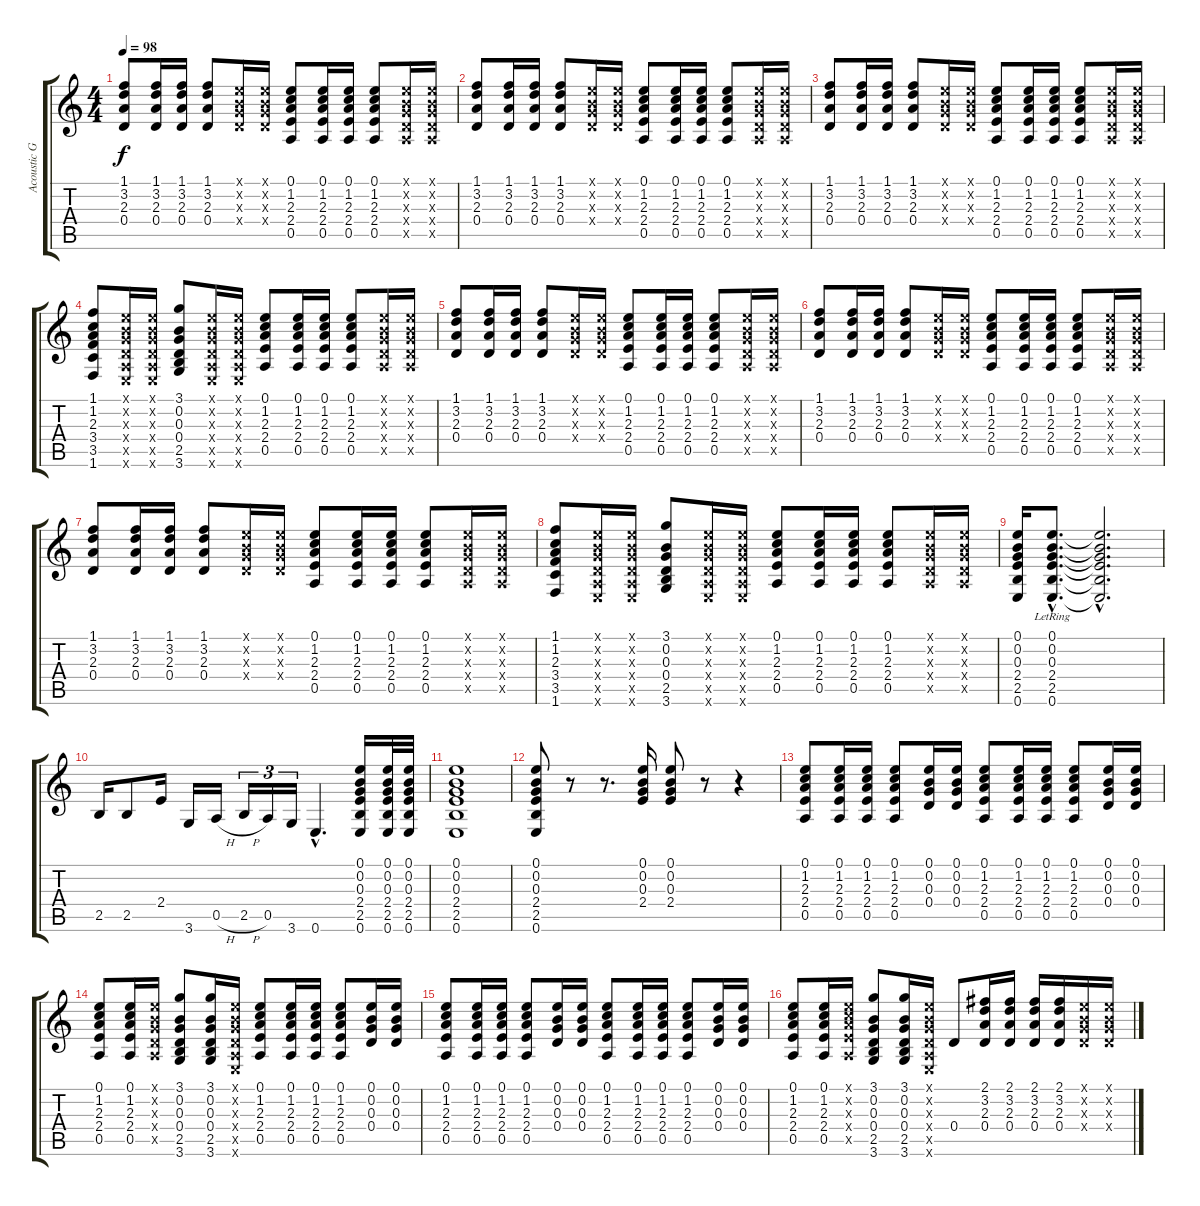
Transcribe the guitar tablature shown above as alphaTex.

\track ("Acoustic Guitar II" "Acoustic G") {instrument acousticguitarnylon}
\staff {score tabs}
\tuning (E4 B3 G3 D3 A2 E2) {hide}
\ts (4 4)
\tempo 98
\clef g2
\ks c
(1.1 3.2 2.3 0.4).8{dy f} (1.1 3.2 2.3 0.4).16 (1.1 3.2 2.3 0.4).16 (1.1 3.2 2.3 0.4).8 (0.1{x} 0.2{x} 0.3{x} 0.4{x}).16 (0.1{x} 0.2{x} 0.3{x} 0.4{x}).16 (0.1 1.2 2.3 2.4 0.5).8 (0.1 1.2 2.3 2.4 0.5).16 (0.1 1.2 2.3 2.4 0.5).16 (0.1 1.2 2.3 2.4 0.5).8 (0.1{x} 0.2{x} 0.3{x} 0.4{x} 0.5{x}).16 (0.1{x} 0.2{x} 0.3{x} 0.4{x} 0.5{x}).16 |
(1.1 3.2 2.3 0.4).8 (1.1 3.2 2.3 0.4).16 (1.1 3.2 2.3 0.4).16 (1.1 3.2 2.3 0.4).8 (0.1{x} 0.2{x} 0.3{x} 0.4{x}).16 (0.1{x} 0.2{x} 0.3{x} 0.4{x}).16 (0.1 1.2 2.3 2.4 0.5).8 (0.1 1.2 2.3 2.4 0.5).16 (0.1 1.2 2.3 2.4 0.5).16 (0.1 1.2 2.3 2.4 0.5).8 (0.1{x} 0.2{x} 0.3{x} 0.4{x} 0.5{x}).16 (0.1{x} 0.2{x} 0.3{x} 0.4{x} 0.5{x}).16 |
(1.1 3.2 2.3 0.4).8 (1.1 3.2 2.3 0.4).16 (1.1 3.2 2.3 0.4).16 (1.1 3.2 2.3 0.4).8 (0.1{x} 0.2{x} 0.3{x} 0.4{x}).16 (0.1{x} 0.2{x} 0.3{x} 0.4{x}).16 (0.1 1.2 2.3 2.4 0.5).8 (0.1 1.2 2.3 2.4 0.5).16 (0.1 1.2 2.3 2.4 0.5).16 (0.1 1.2 2.3 2.4 0.5).8 (0.1{x} 0.2{x} 0.3{x} 0.4{x} 0.5{x}).16 (0.1{x} 0.2{x} 0.3{x} 0.4{x} 0.5{x}).16 |
(1.1 1.2 2.3 3.4 3.5 1.6).8 (0.1{x} 0.2{x} 0.3{x} 0.4{x} 0.5{x} 0.6{x}).16 (0.1{x} 0.2{x} 0.3{x} 0.4{x} 0.5{x} 0.6{x}).16 (3.1 0.2 0.3 0.4 2.5 3.6).8 (0.1{x} 0.2{x} 0.3{x} 0.4{x} 0.5{x} 0.6{x}).16 (0.1{x} 0.2{x} 0.3{x} 0.4{x} 0.5{x} 0.6{x}).16 (0.1 1.2 2.3 2.4 0.5).8 (0.1 1.2 2.3 2.4 0.5).16 (0.1 1.2 2.3 2.4 0.5).16 (0.1 1.2 2.3 2.4 0.5).8 (0.1{x} 0.2{x} 0.3{x} 0.4{x} 0.5{x}).16 (0.1{x} 0.2{x} 0.3{x} 0.4{x} 0.5{x}).16 |
(1.1 3.2 2.3 0.4).8 (1.1 3.2 2.3 0.4).16 (1.1 3.2 2.3 0.4).16 (1.1 3.2 2.3 0.4).8 (0.1{x} 0.2{x} 0.3{x} 0.4{x}).16 (0.1{x} 0.2{x} 0.3{x} 0.4{x}).16 (0.1 1.2 2.3 2.4 0.5).8 (0.1 1.2 2.3 2.4 0.5).16 (0.1 1.2 2.3 2.4 0.5).16 (0.1 1.2 2.3 2.4 0.5).8 (0.1{x} 0.2{x} 0.3{x} 0.4{x} 0.5{x}).16 (0.1{x} 0.2{x} 0.3{x} 0.4{x} 0.5{x}).16 |
(1.1 3.2 2.3 0.4).8 (1.1 3.2 2.3 0.4).16 (1.1 3.2 2.3 0.4).16 (1.1 3.2 2.3 0.4).8 (0.1{x} 0.2{x} 0.3{x} 0.4{x}).16 (0.1{x} 0.2{x} 0.3{x} 0.4{x}).16 (0.1 1.2 2.3 2.4 0.5).8 (0.1 1.2 2.3 2.4 0.5).16 (0.1 1.2 2.3 2.4 0.5).16 (0.1 1.2 2.3 2.4 0.5).8 (0.1{x} 0.2{x} 0.3{x} 0.4{x} 0.5{x}).16 (0.1{x} 0.2{x} 0.3{x} 0.4{x} 0.5{x}).16 |
(1.1 3.2 2.3 0.4).8 (1.1 3.2 2.3 0.4).16 (1.1 3.2 2.3 0.4).16 (1.1 3.2 2.3 0.4).8 (0.1{x} 0.2{x} 0.3{x} 0.4{x}).16 (0.1{x} 0.2{x} 0.3{x} 0.4{x}).16 (0.1 1.2 2.3 2.4 0.5).8 (0.1 1.2 2.3 2.4 0.5).16 (0.1 1.2 2.3 2.4 0.5).16 (0.1 1.2 2.3 2.4 0.5).8 (0.1{x} 0.2{x} 0.3{x} 0.4{x} 0.5{x}).16 (0.1{x} 0.2{x} 0.3{x} 0.4{x} 0.5{x}).16 |
(1.1 1.2 2.3 3.4 3.5 1.6).8 (0.1{x} 0.2{x} 0.3{x} 0.4{x} 0.5{x} 0.6{x}).16 (0.1{x} 0.2{x} 0.3{x} 0.4{x} 0.5{x} 0.6{x}).16 (3.1 0.2 0.3 0.4 2.5 3.6).8 (0.1{x} 0.2{x} 0.3{x} 0.4{x} 0.5{x} 0.6{x}).16 (0.1{x} 0.2{x} 0.3{x} 0.4{x} 0.5{x} 0.6{x}).16 (0.1 1.2 2.3 2.4 0.5).8 (0.1 1.2 2.3 2.4 0.5).16 (0.1 1.2 2.3 2.4 0.5).16 (0.1 1.2 2.3 2.4 0.5).8 (0.1{x} 0.2{x} 0.3{x} 0.4{x} 0.5{x}).16 (0.1{x} 0.2{x} 0.3{x} 0.4{x} 0.5{x}).16 |
(0.1 0.2 0.3 2.4 2.5 0.6).16 (0.1{hac lr} 0.2{hac lr} 0.3{hac lr} 2.4{hac lr} 2.5{hac lr} 0.6{hac lr}).8{d} (0.1{hac t} 0.2{hac t} 0.3{hac t} 2.4{hac t} 2.5{hac t} 0.6{hac t}).2{d} |
2.5.16 2.5.8 2.4.16 3.6.16 0.5{h}.16 2.5{h}.16{tu (3 2)} 0.5.16{tu (3 2)} 3.6.16{tu (3 2)} 0.6{hac}.4{d} (0.1 0.2 0.3 2.4 2.5 0.6).16 (0.1 0.2 0.3 2.4 2.5 0.6).32 (0.1 0.2 0.3 2.4 2.5 0.6).32 |
(0.1 0.2 0.3 2.4 2.5 0.6).1 |
(0.1 0.2 0.3 2.4 2.5 0.6).8 r.8 r.8{d} (0.1 0.2 0.3 2.4).16 (0.1 0.2 0.3 2.4).8 r.8 r.4 |
(0.1 1.2 2.3 2.4 0.5).8 (0.1 1.2 2.3 2.4 0.5).16 (0.1 1.2 2.3 2.4 0.5).16 (0.1 1.2 2.3 2.4 0.5).8 (0.1 0.2 0.3 0.4).16 (0.1 0.2 0.3 0.4).16 (0.1 1.2 2.3 2.4 0.5).8 (0.1 1.2 2.3 2.4 0.5).16 (0.1 1.2 2.3 2.4 0.5).16 (0.1 1.2 2.3 2.4 0.5).8 (0.1 0.2 0.3 0.4).16 (0.1 0.2 0.3 0.4).16 |
(0.1 1.2 2.3 2.4 0.5).8 (0.1 1.2 2.3 2.4 0.5).16 (0.1{x} 0.2{x} 0.3{x} 0.4{x} 0.5{x}).16 (3.1 0.2 0.3 0.4 2.5 3.6).8 (3.1 0.2 0.3 0.4 2.5 3.6).16 (0.1{x} 0.2{x} 0.3{x} 0.4{x} 0.5{x} 0.6{x}).16 (0.1 1.2 2.3 2.4 0.5).8 (0.1 1.2 2.3 2.4 0.5).16 (0.1 1.2 2.3 2.4 0.5).16 (0.1 1.2 2.3 2.4 0.5).8 (0.1 0.2 0.3 0.4).16 (0.1 0.2 0.3 0.4).16 |
(0.1 1.2 2.3 2.4 0.5).8 (0.1 1.2 2.3 2.4 0.5).16 (0.1 1.2 2.3 2.4 0.5).16 (0.1 1.2 2.3 2.4 0.5).8 (0.1 0.2 0.3 0.4).16 (0.1 0.2 0.3 0.4).16 (0.1 1.2 2.3 2.4 0.5).8 (0.1 1.2 2.3 2.4 0.5).16 (0.1 1.2 2.3 2.4 0.5).16 (0.1 1.2 2.3 2.4 0.5).8 (0.1 0.2 0.3 0.4).16 (0.1 0.2 0.3 0.4).16 |
(0.1 1.2 2.3 2.4 0.5).8 (0.1 1.2 2.3 2.4 0.5).16 (0.1{x} 1.2{x} 2.3{x} 2.4{x} 0.5{x}).16 (3.1 0.2 0.3 0.4 2.5 3.6).8 (3.1 0.2 0.3 0.4 2.5 3.6).16 (0.1{x} 0.2{x} 0.3{x} 0.4{x} 0.5{x} 0.6{x}).16 0.4.8 (2.1 3.2 2.3 0.4).16 (2.1 3.2 2.3 0.4).16 (2.1 3.2 2.3 0.4).16 (2.1 3.2 2.3 0.4).16 (0.1{x} 0.2{x} 0.3{x} 0.4{x}).16 (0.1{x} 0.2{x} 0.3{x} 0.4{x}).16
